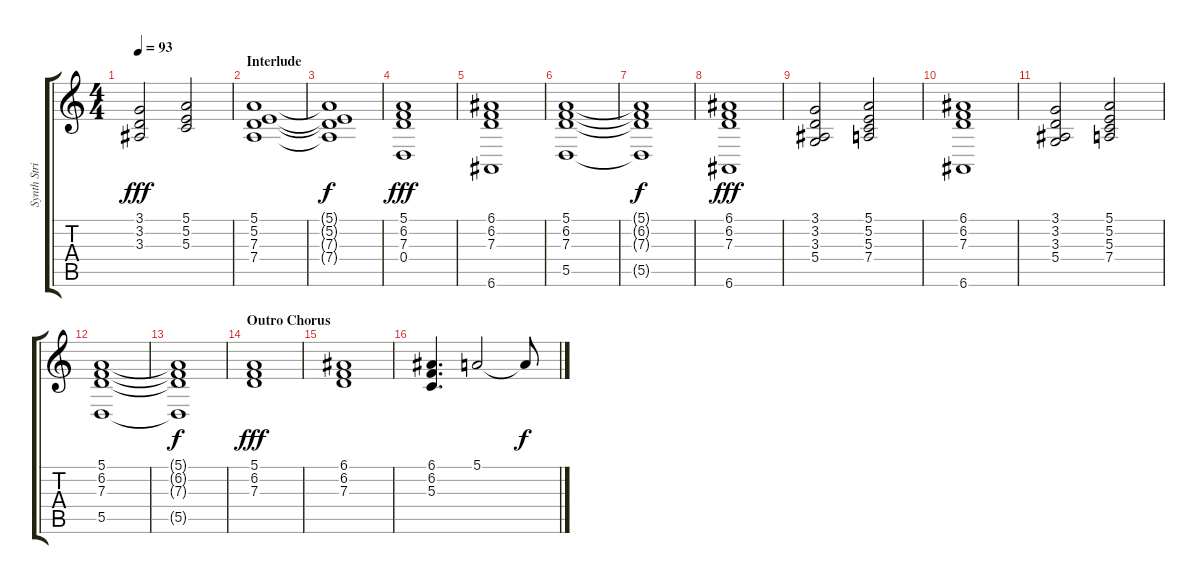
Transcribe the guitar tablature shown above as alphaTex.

\track ("Synth Strings" "Synth Stri") {instrument synthstrings1}
\staff {score tabs}
\tuning (E4 B3 G3 D3 A2 E2) {hide}
\ts (4 4)
\tempo 93
\clef g2
\ks c
(3.1 3.2 3.3).2{dy fff} (5.1 5.2 5.3).2 |
\section ("" "Interlude")
(5.1 5.2 7.3 7.4).1 |
(5.1{t} 5.2{t} 7.3{t} 7.4{t}).1{dy f} |
(5.1 6.2 7.3 0.4).1{dy fff} |
(6.1 6.2 7.3 6.6).1 |
(5.1 6.2 7.3 5.5).1 |
(5.1{t} 6.2{t} 7.3{t} 5.5{t}).1{dy f} |
(6.1 6.2 7.3 6.6).1{dy fff} |
(3.1 3.2 3.3 5.4).2 (5.1 5.2 5.3 7.4).2 |
(6.1 6.2 7.3 6.6).1 |
(3.1 3.2 3.3 5.4).2 (5.1 5.2 5.3 7.4).2 |
(5.1 6.2 7.3 5.5).1 |
(5.1{t} 6.2{t} 7.3{t} 5.5{t}).1{dy f} |
\section ("" "Outro Chorus")
(5.1 6.2 7.3).1{dy fff} |
(6.1 6.2 7.3).1 |
(6.1 6.2 5.3).4{d} 5.1.2 5.1{t}.8{dy f}
